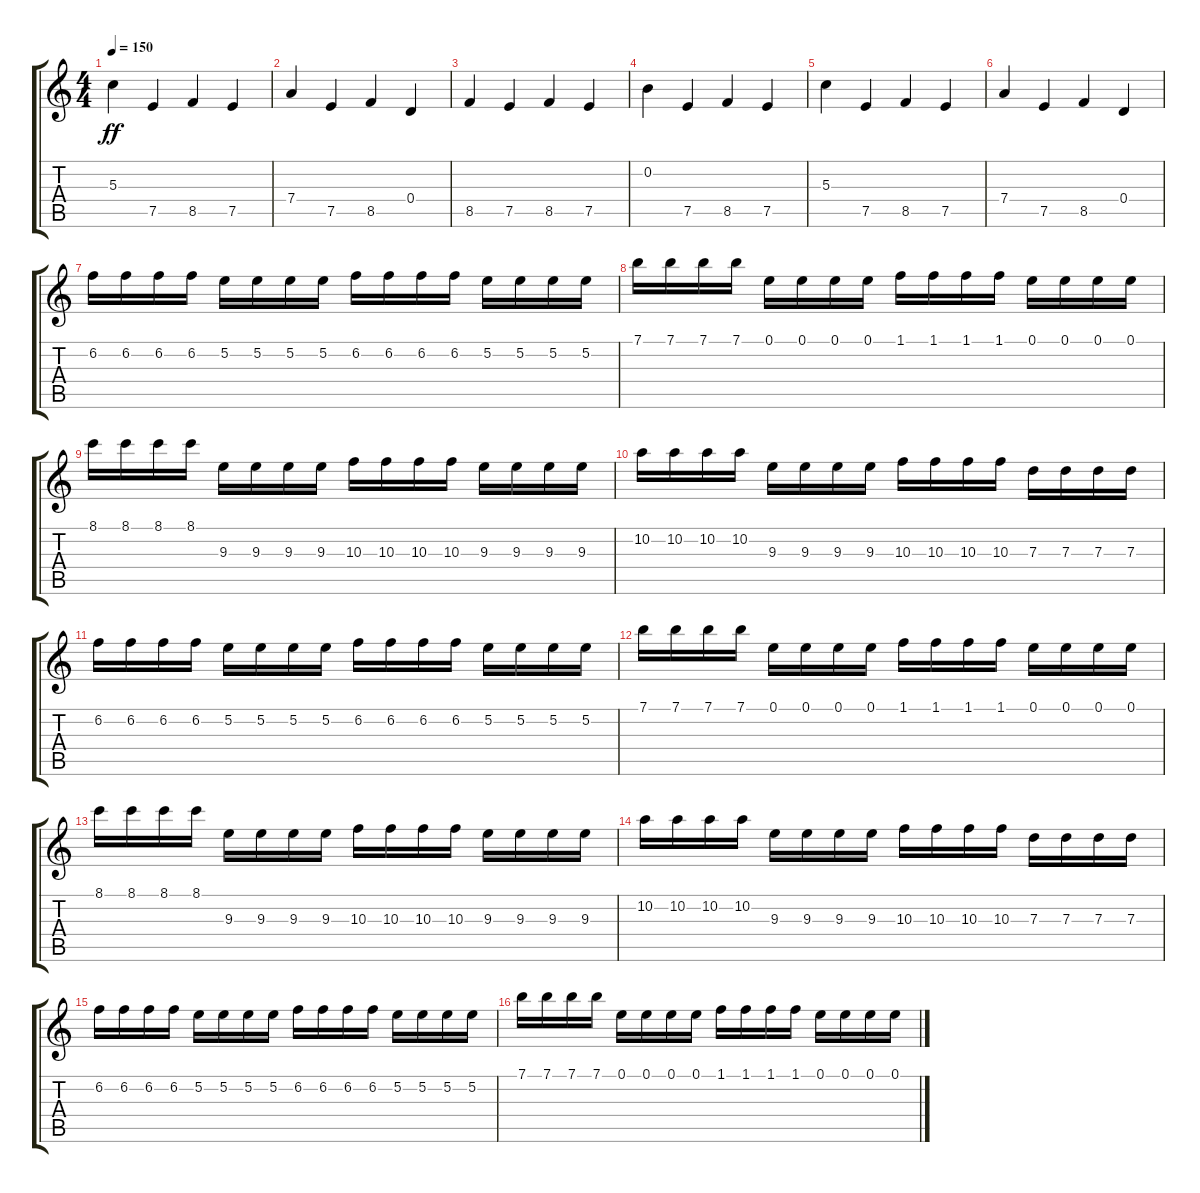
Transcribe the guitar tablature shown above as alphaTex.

\track "" {instrument distortionguitar}
\staff {score tabs}
\tuning (E4 B3 G3 D3 A2 E2) {hide}
\ts (4 4)
\tempo 150
\clef g2
\ks c
5.3.4{dy ff} 7.5.4 8.5.4 7.5.4 |
7.4.4 7.5.4 8.5.4 0.4.4 |
8.5.4 7.5.4 8.5.4 7.5.4 |
0.2.4 7.5.4 8.5.4 7.5.4 |
5.3.4 7.5.4 8.5.4 7.5.4 |
7.4.4 7.5.4 8.5.4 0.4.4 |
6.2.16 6.2.16 6.2.16 6.2.16 5.2.16 5.2.16 5.2.16 5.2.16 6.2.16 6.2.16 6.2.16 6.2.16 5.2.16 5.2.16 5.2.16 5.2.16 |
7.1.16 7.1.16 7.1.16 7.1.16 0.1.16 0.1.16 0.1.16 0.1.16 1.1.16 1.1.16 1.1.16 1.1.16 0.1.16 0.1.16 0.1.16 0.1.16 |
8.1.16 8.1.16 8.1.16 8.1.16 9.3.16 9.3.16 9.3.16 9.3.16 10.3.16 10.3.16 10.3.16 10.3.16 9.3.16 9.3.16 9.3.16 9.3.16 |
10.2.16 10.2.16 10.2.16 10.2.16 9.3.16 9.3.16 9.3.16 9.3.16 10.3.16 10.3.16 10.3.16 10.3.16 7.3.16 7.3.16 7.3.16 7.3.16 |
6.2.16 6.2.16 6.2.16 6.2.16 5.2.16 5.2.16 5.2.16 5.2.16 6.2.16 6.2.16 6.2.16 6.2.16 5.2.16 5.2.16 5.2.16 5.2.16 |
7.1.16 7.1.16 7.1.16 7.1.16 0.1.16 0.1.16 0.1.16 0.1.16 1.1.16 1.1.16 1.1.16 1.1.16 0.1.16 0.1.16 0.1.16 0.1.16 |
8.1.16 8.1.16 8.1.16 8.1.16 9.3.16 9.3.16 9.3.16 9.3.16 10.3.16 10.3.16 10.3.16 10.3.16 9.3.16 9.3.16 9.3.16 9.3.16 |
10.2.16 10.2.16 10.2.16 10.2.16 9.3.16 9.3.16 9.3.16 9.3.16 10.3.16 10.3.16 10.3.16 10.3.16 7.3.16 7.3.16 7.3.16 7.3.16 |
6.2.16 6.2.16 6.2.16 6.2.16 5.2.16 5.2.16 5.2.16 5.2.16 6.2.16 6.2.16 6.2.16 6.2.16 5.2.16 5.2.16 5.2.16 5.2.16 |
7.1.16 7.1.16 7.1.16 7.1.16 0.1.16 0.1.16 0.1.16 0.1.16 1.1.16 1.1.16 1.1.16 1.1.16 0.1.16 0.1.16 0.1.16 0.1.16
